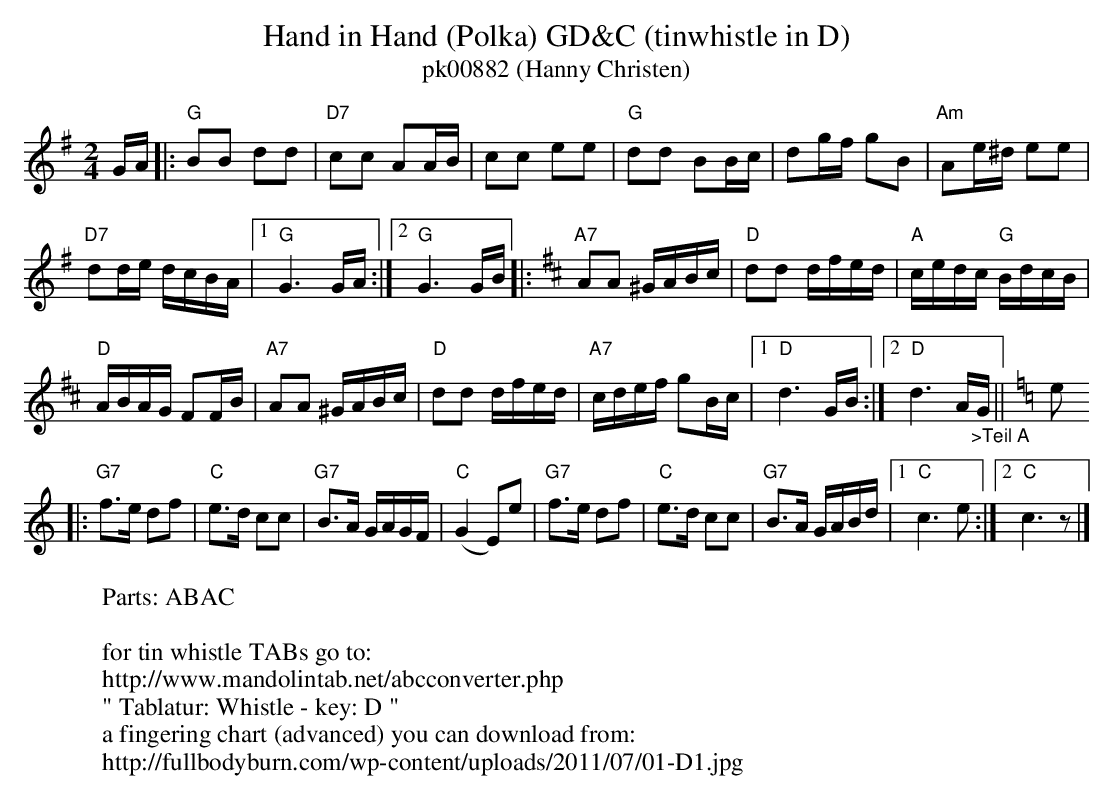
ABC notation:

X:1
T:Hand in Hand (Polka) GD&C (tinwhistle in D)
T:pk00882 (Hanny Christen)
M:2/4
L:1/16
K:G %%MIDI gchordon
GA |: "G"B2B2 d2d2 | "D7"c2c2 A2AB | c2c2 e2e2 | "G"d2d2 B2Bc | d2gf g2B2 | "Am"A2e^d e2e2 |
"D7"d2de dcBA |1 "G"G6GA :|2 "G"G6GB |: [K:D] "A7"A2A2 ^GABc | "D"d2d2 dfed | \
"A"cedc "G"BdcB |
"D"ABAG F2FB | "A7"A2A2 ^GABc | "D"d2d2 dfed | "A7"cdef g2Bc |1 \
"D"d6GB :|2 "D"d6A"_>Teil A"G || [K:C] [L:1/8] e
|: "G7"f>e df | "C"e>d cc | "G7"B>A G/2A/2G/2F/2 | \
("C"G2E)e | "G7"f>e df | "C"e>d cc | "G7"B>A G/2A/2B/2d/2 |1 "C"c3e :|2 "C"c3z |]
W:Parts: ABAC
W:
W:for tin whistle TABs go to:
W:http://www.mandolintab.net/abcconverter.php
W:" Tablatur: Whistle - key: D "
W:a fingering chart (advanced) you can download from:
W:http://fullbodyburn.com/wp-content/uploads/2011/07/01-D1.jpg
